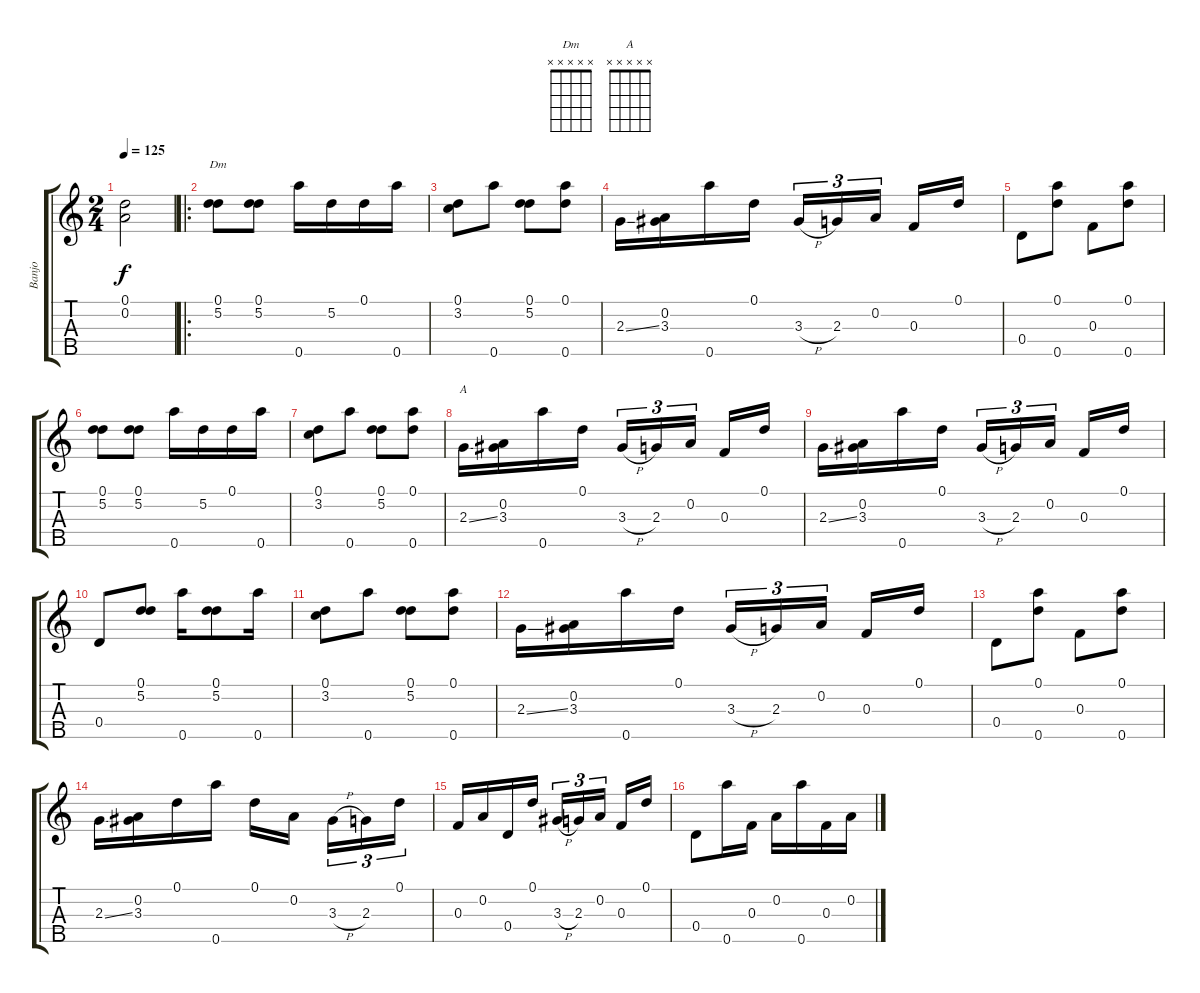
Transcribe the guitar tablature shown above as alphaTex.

\track ("Banjo" "Banjo") {instrument banjo}
\staff {score tabs}
\tuning (D4 A3 F3 D3 A4) {hide}
\displaytranspose 12
\chord ("Dm" x x x x x) {firstfret 0}
\chord ("A" x x x x x) {firstfret 0}
\ts (2 4)
\tempo 125
\clef g2
\ks c
(0.1 0.2).2{dy f instrument banjo} |
\ro
(0.1 5.2).8{ch "Dm"} (0.1 5.2).8 0.5.16 5.2.16 0.1.16 0.5.16 |
(0.1 3.2).8 0.5.8 (0.1 5.2).8 (0.1 0.5).8 |
2.3{ss}.16 (0.2 3.3).16 0.5.16 0.1.16 3.3{h}.16{tu (3 2)} 2.3.16{tu (3 2)} 0.2.16{tu (3 2)} 0.3.16 0.1.16 |
0.4.8 (0.1 0.5).8 0.3.8 (0.1 0.5).8 |
(0.1 5.2).8 (0.1 5.2).8 0.5.16 5.2.16 0.1.16 0.5.16 |
(0.1 3.2).8 0.5.8 (0.1 5.2).8 (0.1 0.5).8 |
2.3{ss}.16{ch "A"} (0.2 3.3).16 0.5.16 0.1.16 3.3{h}.16{tu (3 2)} 2.3.16{tu (3 2)} 0.2.16{tu (3 2)} 0.3.16 0.1.16 |
2.3{ss}.16 (0.2 3.3).16 0.5.16 0.1.16 3.3{h}.16{tu (3 2)} 2.3.16{tu (3 2)} 0.2.16{tu (3 2)} 0.3.16 0.1.16 |
0.4.8 (0.1 5.2).8 0.5.16 (0.1 5.2).8 0.5.16 |
(0.1 3.2).8 0.5.8 (0.1 5.2).8 (0.1 0.5).8 |
2.3{ss}.16 (0.2 3.3).16 0.5.16 0.1.16 3.3{h}.16{tu (3 2)} 2.3.16{tu (3 2)} 0.2.16{tu (3 2)} 0.3.16 0.1.16 |
0.4.8 (0.1 0.5).8 0.3.8 (0.1 0.5).8 |
2.3{ss}.16 (0.2 3.3).16 0.1.16 0.5.16 0.1.16 0.2.16 3.3{h}.16{tu (3 2)} 2.3.16{tu (3 2)} 0.1.16{tu (3 2)} |
0.3.16 0.2.16 0.4.16 0.1.16 3.3{h}.16{tu (3 2)} 2.3.16{tu (3 2)} 0.2.16{tu (3 2)} 0.3.16 0.1.16 |
0.4.8 0.5.16 0.3.16 0.2.16 0.5.16 0.3.16 0.2.16
